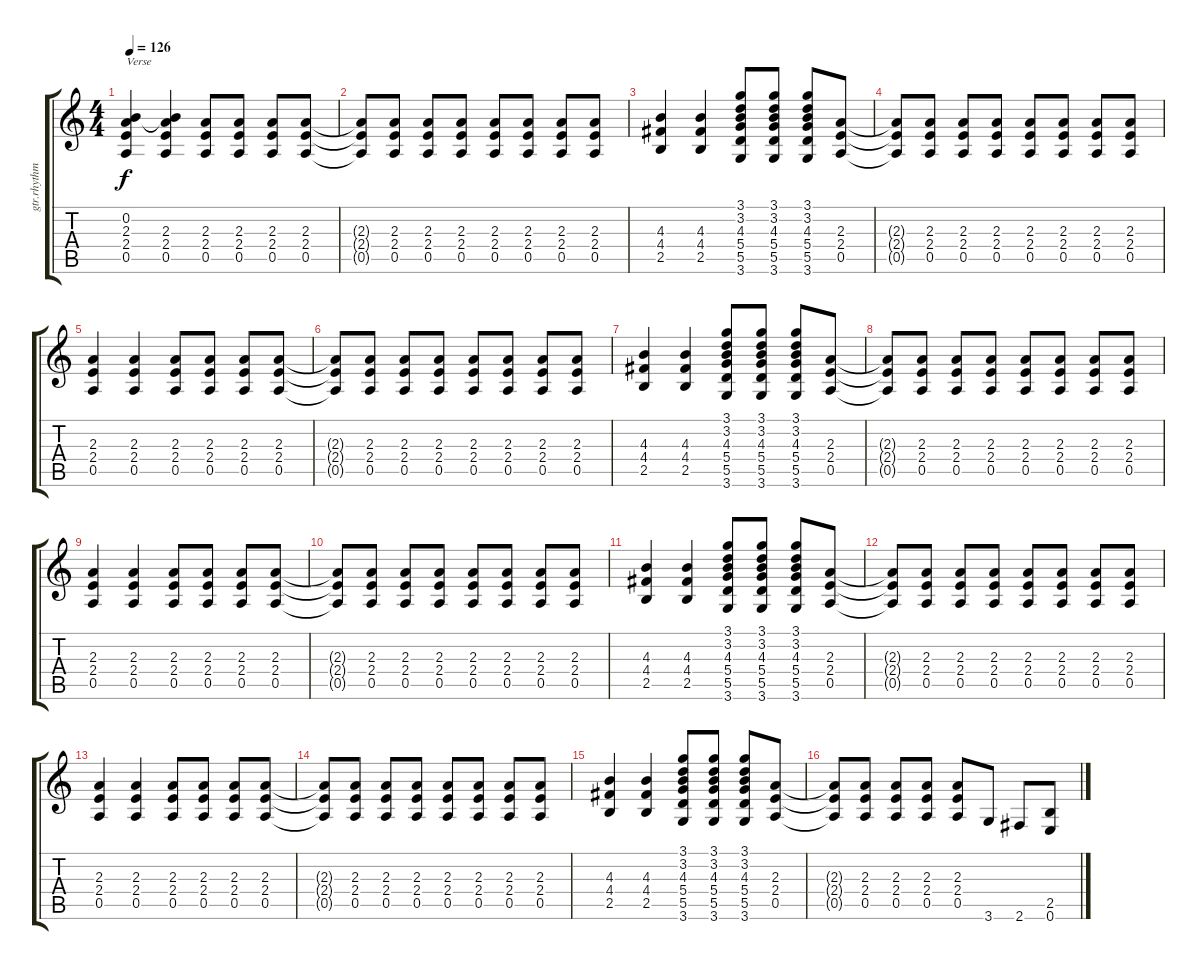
\track ("gtr.rhythm" "gtr.rhythm") {instrument distortionguitar}
\staff {score tabs}
\tuning (E4 B3 G3 D3 A2 E2) {hide}
\ts (4 4)
\tempo 126
\clef g2
\ks c
(0.2 2.3 2.4 0.5).4{txt "Verse" dy f} (0.2{t} 2.3 2.4 0.5).4 (2.3 2.4 0.5).8 (2.3 2.4 0.5).8 (2.3 2.4 0.5).8 (2.3 2.4 0.5).8 |
(2.3{t} 2.4{t} 0.5{t}).8 (2.3 2.4 0.5).8 (2.3 2.4 0.5).8 (2.3 2.4 0.5).8 (2.3 2.4 0.5).8 (2.3 2.4 0.5).8 (2.3 2.4 0.5).8 (2.3 2.4 0.5).8 |
(4.3 4.4 2.5).4 (4.3 4.4 2.5).4 (3.1 3.2 4.3 5.4 5.5 3.6).8 (3.1 3.2 4.3 5.4 5.5 3.6).8 (3.1 3.2 4.3 5.4 5.5 3.6).8 (2.3 2.4 0.5).8 |
(2.3{t} 2.4{t} 0.5{t}).8 (2.3 2.4 0.5).8 (2.3 2.4 0.5).8 (2.3 2.4 0.5).8 (2.3 2.4 0.5).8 (2.3 2.4 0.5).8 (2.3 2.4 0.5).8 (2.3 2.4 0.5).8 |
(2.3 2.4 0.5).4 (2.3 2.4 0.5).4 (2.3 2.4 0.5).8 (2.3 2.4 0.5).8 (2.3 2.4 0.5).8 (2.3 2.4 0.5).8 |
(2.3{t} 2.4{t} 0.5{t}).8 (2.3 2.4 0.5).8 (2.3 2.4 0.5).8 (2.3 2.4 0.5).8 (2.3 2.4 0.5).8 (2.3 2.4 0.5).8 (2.3 2.4 0.5).8 (2.3 2.4 0.5).8 |
(4.3 4.4 2.5).4 (4.3 4.4 2.5).4 (3.1 3.2 4.3 5.4 5.5 3.6).8 (3.1 3.2 4.3 5.4 5.5 3.6).8 (3.1 3.2 4.3 5.4 5.5 3.6).8 (2.3 2.4 0.5).8 |
(2.3{t} 2.4{t} 0.5{t}).8 (2.3 2.4 0.5).8 (2.3 2.4 0.5).8 (2.3 2.4 0.5).8 (2.3 2.4 0.5).8 (2.3 2.4 0.5).8 (2.3 2.4 0.5).8 (2.3 2.4 0.5).8 |
(2.3 2.4 0.5).4 (2.3 2.4 0.5).4 (2.3 2.4 0.5).8 (2.3 2.4 0.5).8 (2.3 2.4 0.5).8 (2.3 2.4 0.5).8 |
(2.3{t} 2.4{t} 0.5{t}).8 (2.3 2.4 0.5).8 (2.3 2.4 0.5).8 (2.3 2.4 0.5).8 (2.3 2.4 0.5).8 (2.3 2.4 0.5).8 (2.3 2.4 0.5).8 (2.3 2.4 0.5).8 |
(4.3 4.4 2.5).4 (4.3 4.4 2.5).4 (3.1 3.2 4.3 5.4 5.5 3.6).8 (3.1 3.2 4.3 5.4 5.5 3.6).8 (3.1 3.2 4.3 5.4 5.5 3.6).8 (2.3 2.4 0.5).8 |
(2.3{t} 2.4{t} 0.5{t}).8 (2.3 2.4 0.5).8 (2.3 2.4 0.5).8 (2.3 2.4 0.5).8 (2.3 2.4 0.5).8 (2.3 2.4 0.5).8 (2.3 2.4 0.5).8 (2.3 2.4 0.5).8 |
(2.3 2.4 0.5).4 (2.3 2.4 0.5).4 (2.3 2.4 0.5).8 (2.3 2.4 0.5).8 (2.3 2.4 0.5).8 (2.3 2.4 0.5).8 |
(2.3{t} 2.4{t} 0.5{t}).8 (2.3 2.4 0.5).8 (2.3 2.4 0.5).8 (2.3 2.4 0.5).8 (2.3 2.4 0.5).8 (2.3 2.4 0.5).8 (2.3 2.4 0.5).8 (2.3 2.4 0.5).8 |
(4.3 4.4 2.5).4 (4.3 4.4 2.5).4 (3.1 3.2 4.3 5.4 5.5 3.6).8 (3.1 3.2 4.3 5.4 5.5 3.6).8 (3.1 3.2 4.3 5.4 5.5 3.6).8 (2.3 2.4 0.5).8 |
(2.3{t} 2.4{t} 0.5{t}).8 (2.3 2.4 0.5).8 (2.3 2.4 0.5).8 (2.3 2.4 0.5).8 (2.3 2.4 0.5).8 3.6.8 2.6.8 (2.5 0.6).8
